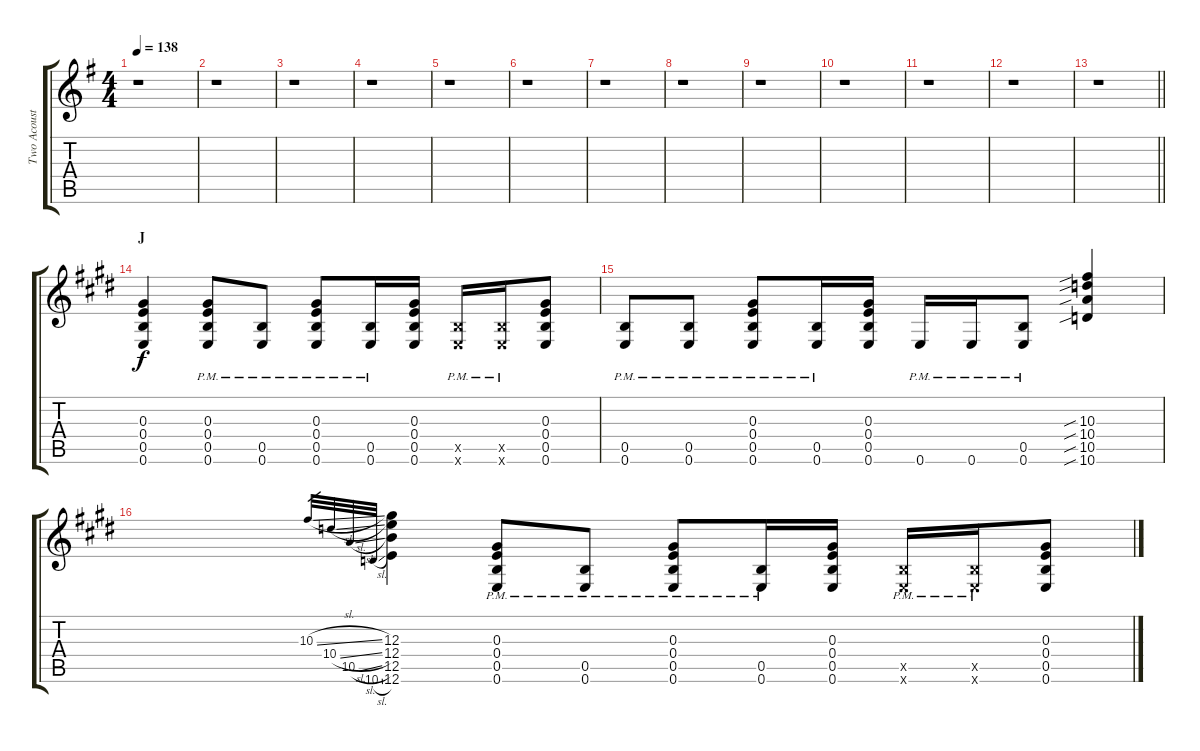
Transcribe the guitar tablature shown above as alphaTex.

\track ("Two Acoustics w/ Slide" "Two Acoust") {instrument acousticguitarsteel}
\staff {score tabs}
\tuning (E4 B3 Ab3 E3 B2 E2) {hide}
\ts (4 4)
\tempo 138
\clef g2
\ks g
r.1{dy f} |
r.1 |
r.1 |
r.1 |
r.1 |
r.1 |
r.1 |
r.1 |
r.1 |
r.1 |
r.1 |
r.1 |
\barLineRight lightlight
r.1 |
\section ("" "J")
\ks e
(0.3 0.4 0.5 0.6).4 (0.3{pm} 0.4{pm} 0.5{pm} 0.6{pm}).8 (0.5{pm} 0.6{pm}).8 (0.3{pm} 0.4{pm} 0.5{pm} 0.6{pm}).8 (0.5{pm} 0.6{pm}).16 (0.3 0.4 0.5 0.6).16 (0.5{pm x} 0.6{pm x}).16 (0.5{pm x} 0.6{pm x}).16 (0.3 0.4 0.5 0.6).8 |
(0.5{pm} 0.6{pm}).8 (0.5{pm} 0.6{pm}).8 (0.3{pm} 0.4{pm} 0.5{pm} 0.6{pm}).8 (0.5{pm} 0.6{pm}).16 (0.3 0.4 0.5 0.6).16 0.6{pm}.16 0.6{pm}.16 (0.5{pm} 0.6{pm}).8 (10.3{sib} 10.4{sib} 10.5{sib} 10.6{sib}).4 |
10.3{sl}.32{gr} 10.4{sl}.32{gr} 10.5{sl}.32{gr} 10.6{sl}.32{gr} (12.3 12.4 12.5 12.6).4 (0.3{pm} 0.4{pm} 0.5{pm} 0.6{pm}).8 (0.5{pm} 0.6{pm}).8 (0.3{pm} 0.4{pm} 0.5{pm} 0.6{pm}).8 (0.5{pm} 0.6{pm}).16 (0.3 0.4 0.5 0.6).16 (0.5{pm x} 0.6{pm x}).16 (0.5{pm x} 0.6{pm x}).16 (0.3 0.4 0.5 0.6).8
